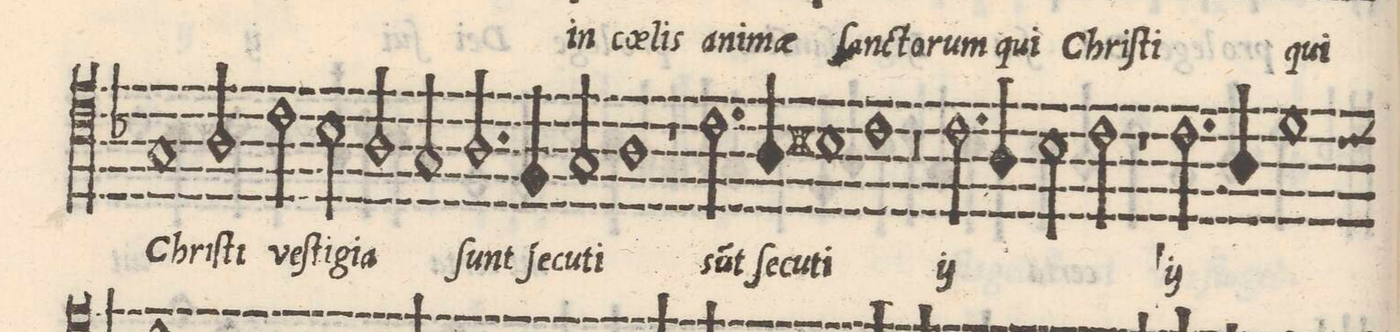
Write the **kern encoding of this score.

**kern	**text
*I"TENORE	*
*clefC4	*
*k[b-]	*
*met(C|)	*
*M2/1	*
*custos:G	*
=15-	=15-
1G	Chri-
2A/	-ſti
2c\	ve-
=16-	=16-
2B-\	-ſti-
2A/	-gi-
2G/	-a
2.A/	ſunt
=17-	=17-
4F/	ſe-
2G/	-cu-
1A	-ti
=18-	=18-
1r	.
2.c\	su(n)t
4A/	ſe-
=19-	=19-
1Bn	-cu-
1c	-ti
=20-	=20-
0r	.
=21-	=21-
*	*ij
2.c\	ſunt
4A/	ſe-
2B-y\	-cu-
2c\	-ti
=22-	=22-
1r	.
2.c\	ſunt
4A/	ſe-
=23-	=23-
1d	-cu-
*-	*-
